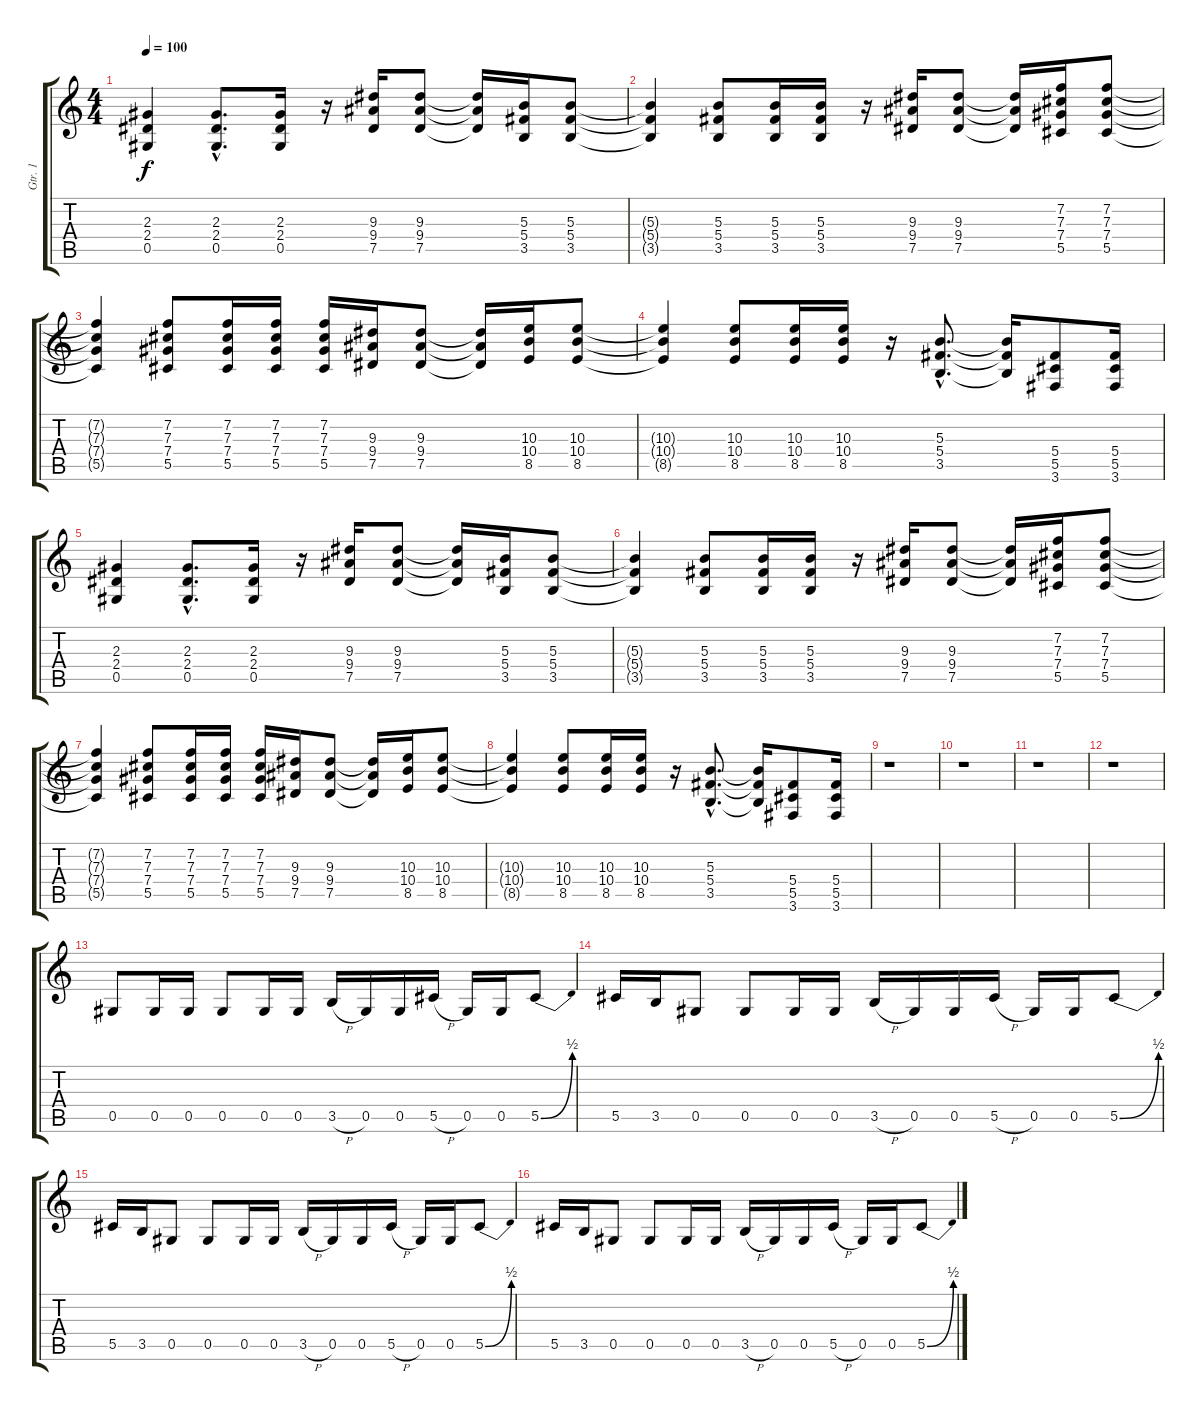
\track ("Gtr. 1" "Gtr. 1") {instrument distortionguitar}
\staff {score tabs}
\tuning (Eb4 Bb3 Gb3 Db3 Ab2 Eb2) {hide}
\ts (4 4)
\tempo 100
\clef g2
\ks c
(2.3 2.4 0.5).4{dy f} (2.3{hac} 2.4{hac} 0.5{hac}).8{d} (2.3 2.4 0.5).16 r.16 (9.3 9.4 7.5).16 (9.3 9.4 7.5).8 (9.3{t} 9.4{t} 7.5{t}).16 (5.3 5.4 3.5).16 (5.3 5.4 3.5).8 |
(5.3{t} 5.4{t} 3.5{t}).4 (5.3 5.4 3.5).8 (5.3 5.4 3.5).16 (5.3 5.4 3.5).16 r.16 (9.3 9.4 7.5).16 (9.3 9.4 7.5).8 (9.3{t} 9.4{t} 7.5{t}).16 (7.2 7.3 7.4 5.5).16 (7.2 7.3 7.4 5.5).8 |
(7.2{t} 7.3{t} 7.4{t} 5.5{t}).4 (7.2 7.3 7.4 5.5).8 (7.2 7.3 7.4 5.5).16 (7.2 7.3 7.4 5.5).16 (7.2 7.3 7.4 5.5).16 (9.3 9.4 7.5).16 (9.3 9.4 7.5).8 (9.3{t} 9.4{t} 7.5{t}).16 (10.3 10.4 8.5).16 (10.3 10.4 8.5).8 |
(10.3{t} 10.4{t} 8.5{t}).4 (10.3 10.4 8.5).8 (10.3 10.4 8.5).16 (10.3 10.4 8.5).16 r.16 (5.3{hac} 5.4{hac} 3.5{hac}).8{d} (5.3{t} 5.4{t} 3.5{t}).16 (5.4 5.5 3.6).8 (5.4 5.5 3.6).16 |
(2.3 2.4 0.5).4 (2.3{hac} 2.4{hac} 0.5{hac}).8{d} (2.3 2.4 0.5).16 r.16 (9.3 9.4 7.5).16 (9.3 9.4 7.5).8 (9.3{t} 9.4{t} 7.5{t}).16 (5.3 5.4 3.5).16 (5.3 5.4 3.5).8 |
(5.3{t} 5.4{t} 3.5{t}).4 (5.3 5.4 3.5).8 (5.3 5.4 3.5).16 (5.3 5.4 3.5).16 r.16 (9.3 9.4 7.5).16 (9.3 9.4 7.5).8 (9.3{t} 9.4{t} 7.5{t}).16 (7.2 7.3 7.4 5.5).16 (7.2 7.3 7.4 5.5).8 |
(7.2{t} 7.3{t} 7.4{t} 5.5{t}).4 (7.2 7.3 7.4 5.5).8 (7.2 7.3 7.4 5.5).16 (7.2 7.3 7.4 5.5).16 (7.2 7.3 7.4 5.5).16 (9.3 9.4 7.5).16 (9.3 9.4 7.5).8 (9.3{t} 9.4{t} 7.5{t}).16 (10.3 10.4 8.5).16 (10.3 10.4 8.5).8 |
(10.3{t} 10.4{t} 8.5{t}).4 (10.3 10.4 8.5).8 (10.3 10.4 8.5).16 (10.3 10.4 8.5).16 r.16 (5.3{hac} 5.4{hac} 3.5{hac}).8{d} (5.3{t} 5.4{t} 3.5{t}).16 (5.4 5.5 3.6).8 (5.4 5.5 3.6).16 |
r.1 |
r.1 |
r.1 |
r.1 |
0.5.8 0.5.16 0.5.16 0.5.8 0.5.16 0.5.16 3.5{h}.16 0.5.16 0.5.16 5.5{h}.16 0.5.16 0.5.16 5.5{be (bend 0 0 60 2)}.8 |
5.5.16 3.5.16 0.5.8 0.5.8 0.5.16 0.5.16 3.5{h}.16 0.5.16 0.5.16 5.5{h}.16 0.5.16 0.5.16 5.5{be (bend 0 0 60 2)}.8 |
5.5.16 3.5.16 0.5.8 0.5.8 0.5.16 0.5.16 3.5{h}.16 0.5.16 0.5.16 5.5{h}.16 0.5.16 0.5.16 5.5{be (bend 0 0 60 2)}.8 |
5.5.16 3.5.16 0.5.8 0.5.8 0.5.16 0.5.16 3.5{h}.16 0.5.16 0.5.16 5.5{h}.16 0.5.16 0.5.16 5.5{be (bend 0 0 60 2)}.8
